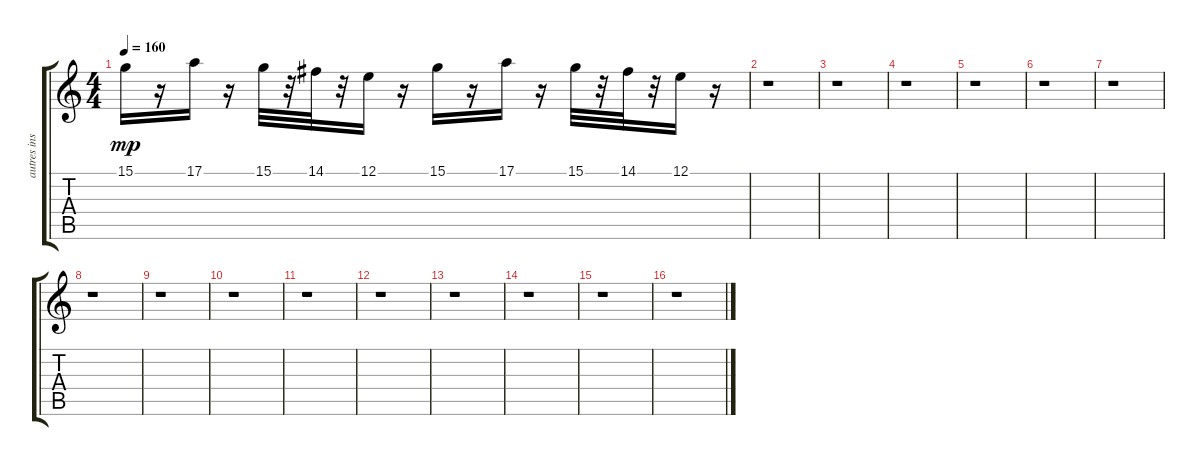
\track ("autres instruments" "autres ins") {instrument flute}
\staff {score tabs}
\tuning (E4 B3 G3 D3 A2 E2) {hide}
\ts (4 4)
\tempo 160
\clef g2
\ks c
15.1.16{dy mp} r.16 17.1.16 r.16 15.1.32 r.32 14.1.32 r.32 12.1.16 r.16 15.1.16 r.16 17.1.16 r.16 15.1.32 r.32 14.1.32 r.32 12.1.16 r.16 |
r.1 |
r.1 |
r.1 |
r.1 |
r.1 |
r.1 |
r.1 |
r.1 |
r.1 |
r.1 |
r.1 |
r.1 |
r.1 |
r.1 |
r.1
